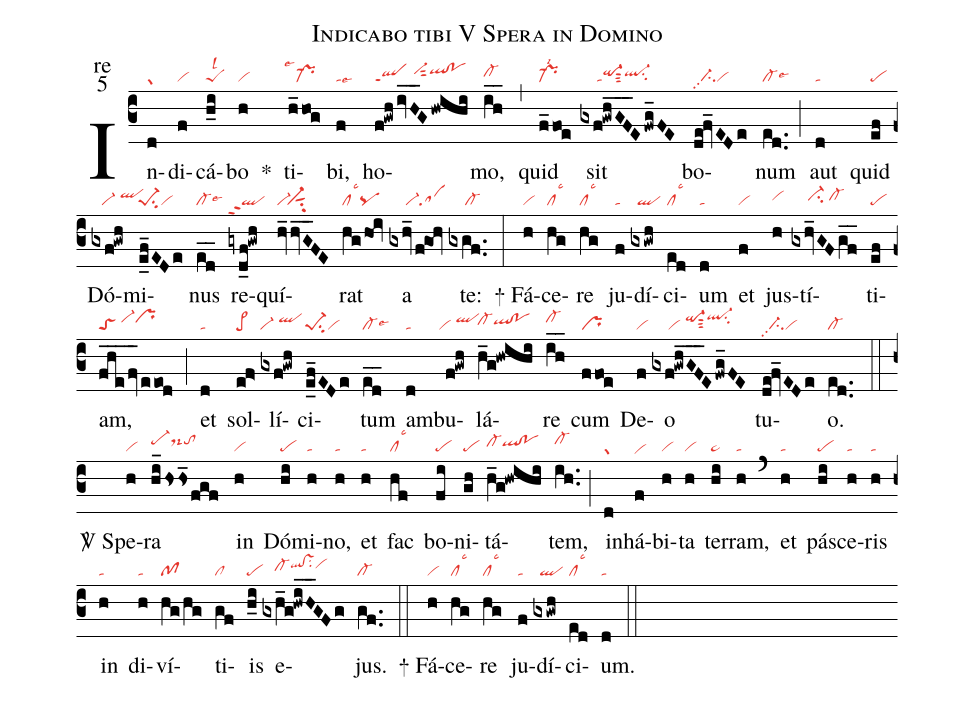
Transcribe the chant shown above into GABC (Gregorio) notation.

name:Indicabo tibi V Spera in Domino;
office-part:re;
mode:5;
nabc-lines:1;
%%
(c3) In(d|gr)di(f|vi)cá(h_i|peSlsl2)bo(h|vi) <sp>*</sp>() ti(h_hog|`pr-lse1)bi,(f|talse6) ho(f!gwhivH__G/hwihi|qlppt1/vi-hisut2qlhi!pohi)mo,(ih__|cl-hh) (,) quid(f_foe|pr-lsi2) sit(gxf!gwhGF___E/fwg_FE|/////taqi-hhsut3ql-hhsu2) bo(de!fv_EDe|//ci-pp2vi)num(ed..|cl-lse6) (;) aut(d|ta) quid(ef|pe) Dó(gxf!gwh|///vi-/qlhi)mi(e_f_EDe|pe-1su2vi)nus(ed__|cl-lse6) re(gyd_f!gwh|qlppt2)quí(hv_hvG__FE|vi-`vi-sut1su2)rat(hg/hoi|cllsc3pq) a(gxhv_f@goh|/////vi-sa) te:(gxgf..|/////cl-) (:)

<sp>+</sp> Fá(h|vi)ce(hg|cllsc3)re(hg|cllsc3) ju(f|ta)dí(gxgwh|//ql)ci(ed|cllsc3)um(d|ta) et(f|vi) jus(h|vihh)tí(gxhv_GFgf__|/////ci-hh/cl-hh)ti(ef|pe)am,(fhe___fv_eeod|toS/vi-hiprhi) (;) et(d|ta) sol(ef>|pe>)lí(gxf!gwh|vi-/qlhi)ci(e_f_EDe|pe-1su2vi)tum(ed__|cl-lse6) am(d|ta)bu(f!gwh|``vi/qlhi)lá(h_g!hwihi|cl-hhqlhh!pohh)re(ih__|cl-hi) cum(ffoe|pr) De(f|vi)o(gxf!gwhGF___E/fwg_FE|/////vi/qi-hisut3ql-hjsu2) tu(de!fv_EDe|//ci-pp2vi)o.(ed..|cl-) (::)

<sp>V/</sp> Spe(h|vi)ra(hi_/hshs_fgf|pe-hids-hitohi) in(h|vi) Dó(hi|pe)mi(h|ta)no,(h|ta) et(h|ta) fac(hf|cllsc3) bo(fi|pe)ni(gh|pe)tá(h_g!hwihi|cl-hhqlhh!pohh)tem,(ih..|cl-hi) (;) in(d|gr)há(f|vihe)bi(h|vi)ta(h|vi) ter(hi|pe~)ram,(h|ta) (`) et(h|ta) pá(hi|pe)sce(h|ta)ris(h|ta) in(h|ta) di(h|ta)ví(hg/hg|pf)ti(gf|cl)is(h_i|pe) e(gxh_g!hwiH__GFg|////cl-hhqlhi!vshisu2vihi)jus.(gf..|cl-) (::)

<sp>+</sp> Fá(h|vi)ce(hg|cllsc3)re(hg|cllsc3) ju(f|ta)dí(gxgwh|//ql)ci(ed|cllsc3)um.(d|ta) (::)
